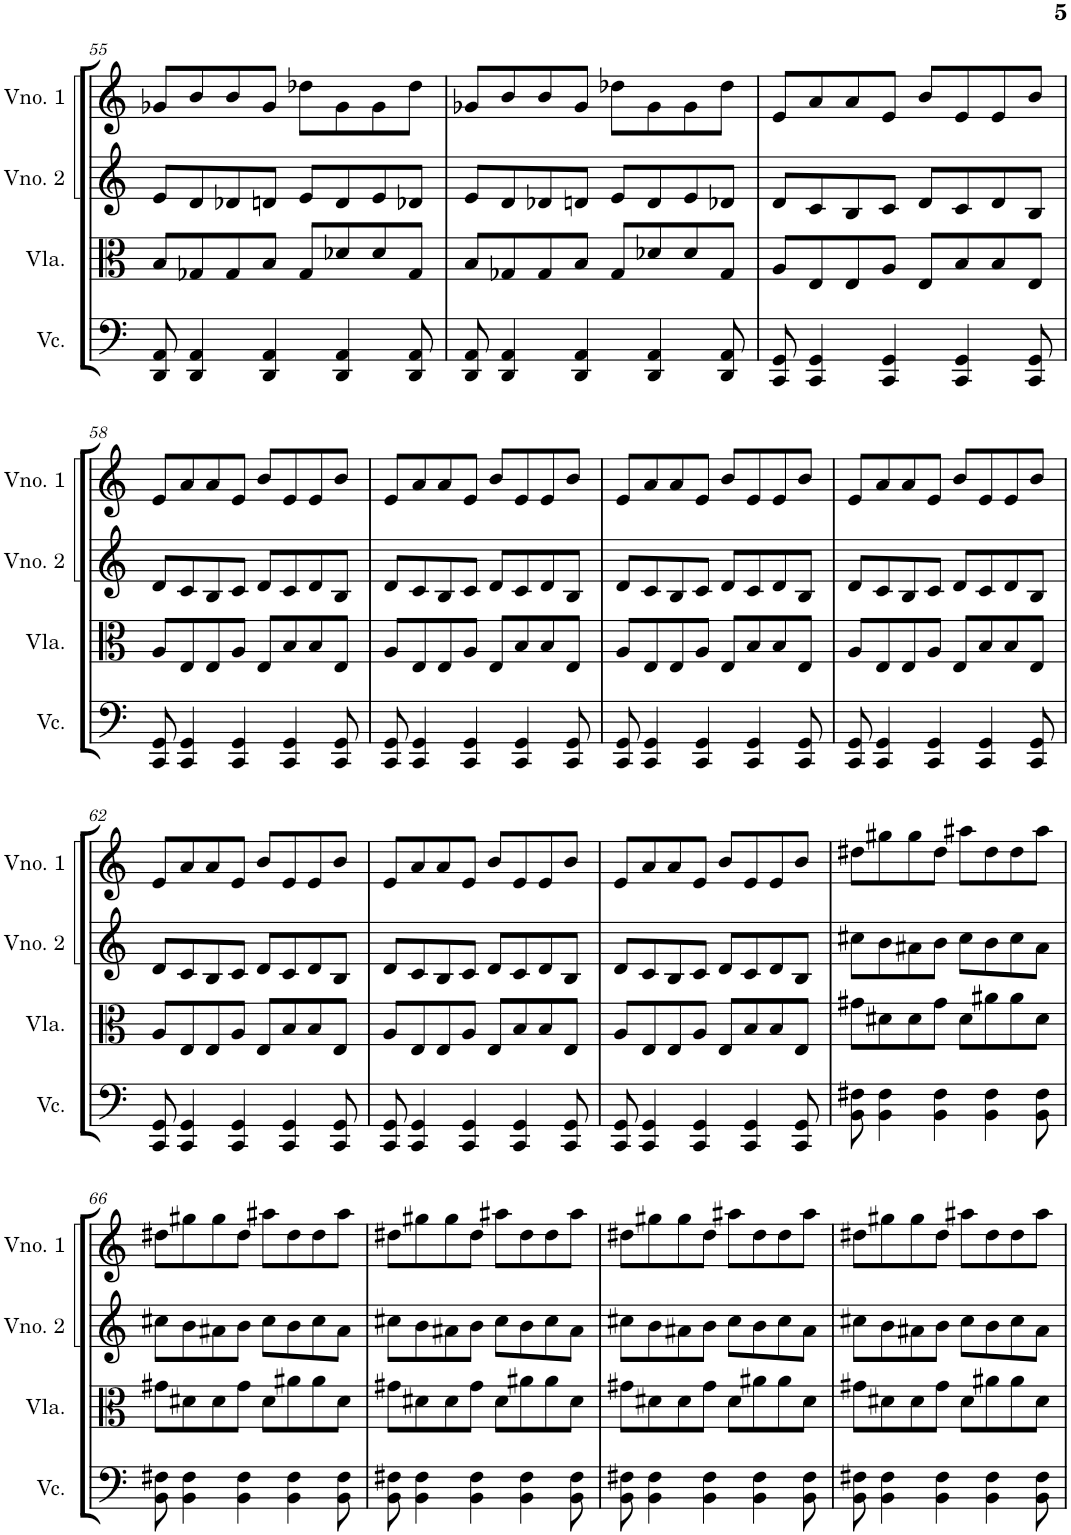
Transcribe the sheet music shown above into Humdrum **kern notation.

**kern	**kern	**kern	**kern
*part4	*part3	*part2	*part1
*staff4	*staff3	*staff2	*staff1
*I"Violoncelo	*I"Viola	*I"Violino 2	*I"Violino 1
*I'Vc.	*I'Vla.	*I'Vno. 2	*I'Vno. 1
!!LO:PB:g=z
*clefF4	*clefC3	*clefG2	*clefG2
*k[]	*k[]	*k[]	*k[]
*M4/4	*M4/4	*M4/4	*M4/4
=55	=55	=55	=55
8DD/ 8AA/	8B/L	8e/L	8g-X/L
4DD/ 4AA/	8G-X/	8d/	8b/
.	8G-/	8d-X/	8b/
4DD/ 4AA/	8B/J	8dn/J	8g-/J
.	8G-/L	8e/L	8dd-X\L
4DD/ 4AA/	8d-X/	8d/	8g-\
.	8d-/	8e/	8g-\
8DD/ 8AA/	8G-/J	8d-X/J	8dd-\J
=56	=56	=56	=56
8DD/ 8AA/	8B/L	8e/L	8g-X/L
4DD/ 4AA/	8G-X/	8d/	8b/
.	8G-/	8d-X/	8b/
4DD/ 4AA/	8B/J	8dn/J	8g-/J
.	8G-/L	8e/L	8dd-X\L
4DD/ 4AA/	8d-X/	8d/	8g-\
.	8d-/	8e/	8g-\
8DD/ 8AA/	8G-/J	8d-X/J	8dd-\J
=57	=57	=57	=57
8CC/ 8GG/	8A/L	8d/L	8e/L
4CC/ 4GG/	8E/	8c/	8a/
.	8E/	8B/	8a/
4CC/ 4GG/	8A/J	8c/J	8e/J
.	8E/L	8d/L	8b/L
4CC/ 4GG/	8B/	8c/	8e/
.	8B/	8d/	8e/
8CC/ 8GG/	8E/J	8B/J	8b/J
!!LO:LB:g=z
=58	=58	=58	=58
8CC/ 8GG/	8A/L	8d/L	8e/L
4CC/ 4GG/	8E/	8c/	8a/
.	8E/	8B/	8a/
4CC/ 4GG/	8A/J	8c/J	8e/J
.	8E/L	8d/L	8b/L
4CC/ 4GG/	8B/	8c/	8e/
.	8B/	8d/	8e/
8CC/ 8GG/	8E/J	8B/J	8b/J
=59	=59	=59	=59
8CC/ 8GG/	8A/L	8d/L	8e/L
4CC/ 4GG/	8E/	8c/	8a/
.	8E/	8B/	8a/
4CC/ 4GG/	8A/J	8c/J	8e/J
.	8E/L	8d/L	8b/L
4CC/ 4GG/	8B/	8c/	8e/
.	8B/	8d/	8e/
8CC/ 8GG/	8E/J	8B/J	8b/J
=60	=60	=60	=60
8CC/ 8GG/	8A/L	8d/L	8e/L
4CC/ 4GG/	8E/	8c/	8a/
.	8E/	8B/	8a/
4CC/ 4GG/	8A/J	8c/J	8e/J
.	8E/L	8d/L	8b/L
4CC/ 4GG/	8B/	8c/	8e/
.	8B/	8d/	8e/
8CC/ 8GG/	8E/J	8B/J	8b/J
=61	=61	=61	=61
8CC/ 8GG/	8A/L	8d/L	8e/L
4CC/ 4GG/	8E/	8c/	8a/
.	8E/	8B/	8a/
4CC/ 4GG/	8A/J	8c/J	8e/J
.	8E/L	8d/L	8b/L
4CC/ 4GG/	8B/	8c/	8e/
.	8B/	8d/	8e/
8CC/ 8GG/	8E/J	8B/J	8b/J
!!LO:LB:g=z
=62	=62	=62	=62
8CC/ 8GG/	8A/L	8d/L	8e/L
4CC/ 4GG/	8E/	8c/	8a/
.	8E/	8B/	8a/
4CC/ 4GG/	8A/J	8c/J	8e/J
.	8E/L	8d/L	8b/L
4CC/ 4GG/	8B/	8c/	8e/
.	8B/	8d/	8e/
8CC/ 8GG/	8E/J	8B/J	8b/J
=63	=63	=63	=63
8CC/ 8GG/	8A/L	8d/L	8e/L
4CC/ 4GG/	8E/	8c/	8a/
.	8E/	8B/	8a/
4CC/ 4GG/	8A/J	8c/J	8e/J
.	8E/L	8d/L	8b/L
4CC/ 4GG/	8B/	8c/	8e/
.	8B/	8d/	8e/
8CC/ 8GG/	8E/J	8B/J	8b/J
=64	=64	=64	=64
8CC/ 8GG/	8A/L	8d/L	8e/L
4CC/ 4GG/	8E/	8c/	8a/
.	8E/	8B/	8a/
4CC/ 4GG/	8A/J	8c/J	8e/J
.	8E/L	8d/L	8b/L
4CC/ 4GG/	8B/	8c/	8e/
.	8B/	8d/	8e/
8CC/ 8GG/	8E/J	8B/J	8b/J
=65	=65	=65	=65
8BB\ 8F#X\	8g#X\L	8cc#X\L	8dd#X\L
4BB\ 4F#\	8d#X\	8b\	8gg#X\
.	8d#\	8a#X\	8gg#\
4BB\ 4F#\	8g#\J	8b\J	8dd#\J
.	8d#\L	8cc#\L	8aa#X\L
4BB\ 4F#\	8a#X\	8b\	8dd#\
.	8a#\	8cc#\	8dd#\
8BB\ 8F#\	8d#\J	8a#\J	8aa#\J
!!LO:LB:g=z
=66	=66	=66	=66
8BB\ 8F#X\	8g#X\L	8cc#X\L	8dd#X\L
4BB\ 4F#\	8d#X\	8b\	8gg#X\
.	8d#\	8a#X\	8gg#\
4BB\ 4F#\	8g#\J	8b\J	8dd#\J
.	8d#\L	8cc#\L	8aa#X\L
4BB\ 4F#\	8a#X\	8b\	8dd#\
.	8a#\	8cc#\	8dd#\
8BB\ 8F#\	8d#\J	8a#\J	8aa#\J
=67	=67	=67	=67
8BB\ 8F#X\	8g#X\L	8cc#X\L	8dd#X\L
4BB\ 4F#\	8d#X\	8b\	8gg#X\
.	8d#\	8a#X\	8gg#\
4BB\ 4F#\	8g#\J	8b\J	8dd#\J
.	8d#\L	8cc#\L	8aa#X\L
4BB\ 4F#\	8a#X\	8b\	8dd#\
.	8a#\	8cc#\	8dd#\
8BB\ 8F#\	8d#\J	8a#\J	8aa#\J
=68	=68	=68	=68
8BB\ 8F#X\	8g#X\L	8cc#X\L	8dd#X\L
4BB\ 4F#\	8d#X\	8b\	8gg#X\
.	8d#\	8a#X\	8gg#\
4BB\ 4F#\	8g#\J	8b\J	8dd#\J
.	8d#\L	8cc#\L	8aa#X\L
4BB\ 4F#\	8a#X\	8b\	8dd#\
.	8a#\	8cc#\	8dd#\
8BB\ 8F#\	8d#\J	8a#\J	8aa#\J
=69	=69	=69	=69
8BB\ 8F#X\	8g#X\L	8cc#X\L	8dd#X\L
4BB\ 4F#\	8d#X\	8b\	8gg#X\
.	8d#\	8a#X\	8gg#\
4BB\ 4F#\	8g#\J	8b\J	8dd#\J
.	8d#\L	8cc#\L	8aa#X\L
4BB\ 4F#\	8a#X\	8b\	8dd#\
.	8a#\	8cc#\	8dd#\
8BB\ 8F#\	8d#\J	8a#\J	8aa#\J
=	=	=	=
*-	*-	*-	*-
